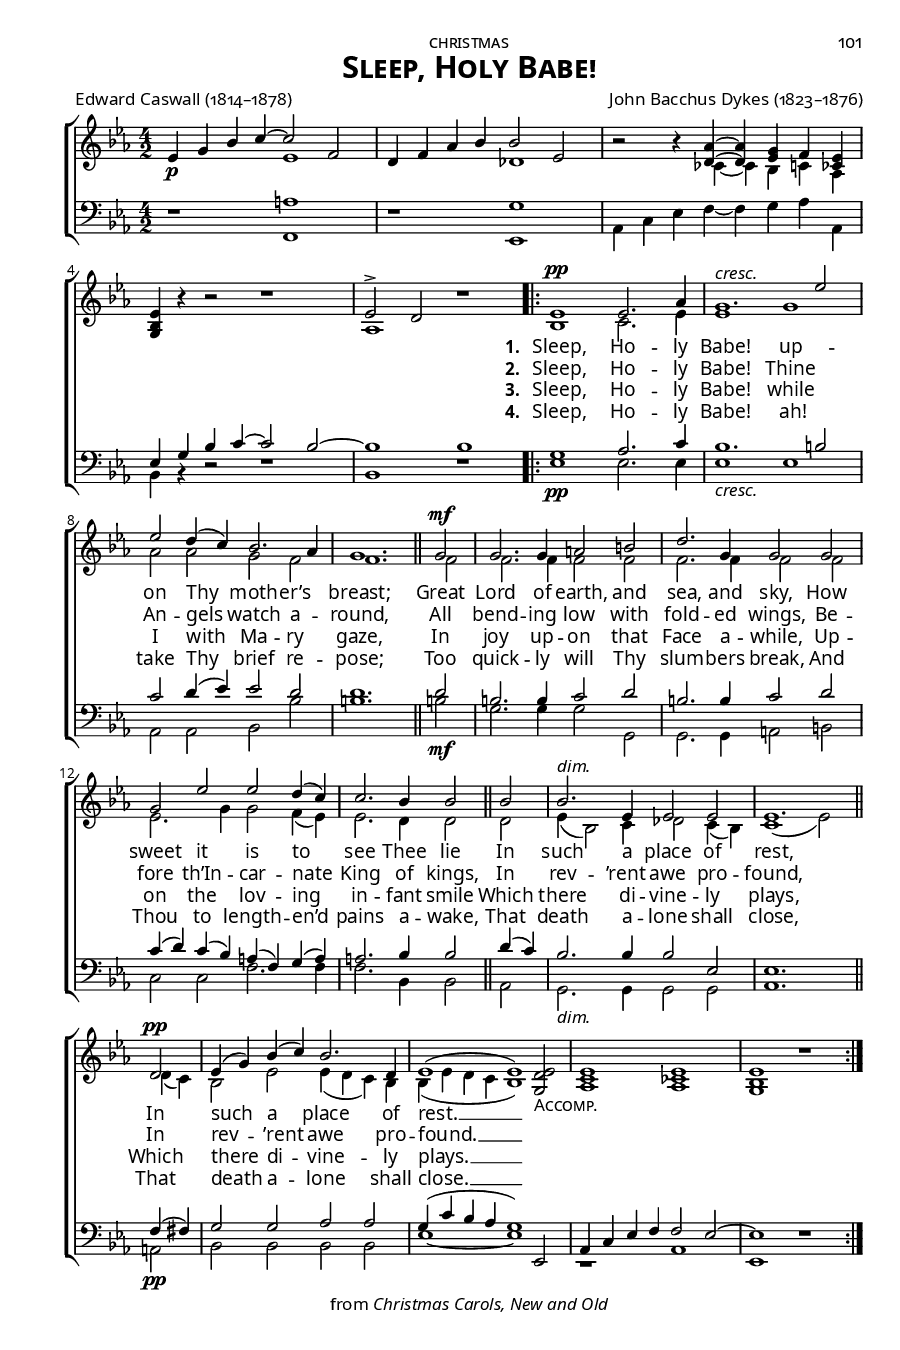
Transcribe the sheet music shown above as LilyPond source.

\version "2.14.2"
\include "util.ly"
\header {
  title = \markup{\override #'(font-name . "Garamond Premier Pro Semibold"){ \abs-fontsize #15 \smallCapsOldStyle"Sleep, Holy Babe!"}}
  poet = \markup\oldStyleNum"Edward Caswall (1814–1878)"
  composer = \markup\oldStyleNum"John Bacchus Dykes (1823–1876)"
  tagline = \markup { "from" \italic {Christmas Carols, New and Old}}
}
\paper {
  %print-all-headers = ##f
  paper-height = 9\in
  paper-width = 6\in
  indent = 0\in
  %system-system-spacing = #'((basic-distance . 10) (padding . 0))
  system-system-spacing =
    #'((basic-distance . 0)
       (minimum-distance . 0)
       (padding . -20)
       (stretchability . 100))
  ragged-last-bottom = ##f
  ragged-bottom = ##f
  two-sided = ##t
  inner-margin = 0.5\in
  outer-margin = 0.25\in
  top-margin = 0.25\in
  bottom-margin = 0.25\in
  first-page-number = #101
  print-first-page-number = ##t
  headerLine = \markup{\override #'(font-name . "Garamond Premier Pro") \smallCapsOldStyle"christmas"}
  oddHeaderMarkup = \markup\fill-line{
     \override #'(font-name . "Garamond Premier Pro")\abs-fontsize #8.5
     \combine 
        \fill-line{"" \on-the-fly #print-page-number-check-first
        \oldStylePageNum""
        }
        \fill-line{\headerLine}
  }
  evenHeaderMarkup = \markup {
     \override #'(font-name . "Garamond Premier Pro")\abs-fontsize #8.5
     \combine
        \on-the-fly #print-page-number-check-first
        \oldStylePageNum""
        \fill-line{\headerLine}
  }
}
#(set-global-staff-size 15) \paper{ #(define fonts (make-pango-font-tree "GoudyOlSt BT" "Garamond Premier Pro" "Garamond Premier Pro" (/ 15 20))) }
global = {
  \key ees \major
  \time 4/2
  \override DynamicLineSpanner #'staff-padding = #0.0
  \override DynamicLineSpanner #'Y-extent = #'(-1 . 1)
}

sopMusic = \relative c' {
%Introduction
  ees4_\p g bes c~c2 f, |
  d4 f aes bes bes2 ees, |
  bes'2\rest bes4\rest <aes d,>~ q <g ees> f <ees ces> |
  <ees bes g> bes'\rest bes2\rest bes1\rest |
  ees,2-> d2 bes'1\rest \bar "|:" 
%
  ees,1^\pp ees2. aes4 |
  g1.^\markup\italic"cresc." ees'2 |
  ees d4( c) bes2. aes4 |
  g1. \bar "||" 
  
  g2^\mf |
  g2. g4 a2 b |
  d2. g,4 g2 g |
  g ees' ees d4( c) |
  c2. bes4 bes2 \bar "||" 
  
  bes2 |
  bes2.^\markup\italic"dim." ees,4 ees2 ees |
  ees1. \bar "||"
  d2^\pp |
  ees4( g) bes( c) bes2. d,4 |
  << { ees1( ees) }
     { s1. <ees d g,>2_\markup\smallCapsOldStyle"Accomp." }
  >> |
  <ees c aes>1 <ees ces aes> |
  <ees bes g>1 bes'1\rest \bar ":|"
}
sopWords = \lyricmode {
  
}

altoMusic = \relative c' {
%Introduction
  s1 ees |
  s1 des |
  s2. ces4~ ces bes c aes |
  s1*2 |
  aes1 s1 \bar "|:"
%
  bes1 c2. ees4 |
  ees1 g |
  aes2 aes g f |
  f1. |
  
  f2 f2. f4 f2 f |
  f2. f4 f2 f |
  ees2. g4 g2 f4( ees) |
  ees2. d4 d2 |
  
  d2 |
  ees4( bes2) c4 des2 c4( bes) |
  c1( ees2) |
  d4( c) |
  bes2 ees ees4( d c) bes |
  bes4( ees d c bes1) |
}
altoWords = \lyricmode {
  \dropLyricsIX
  \repeat unfold 7 { \skip 1}
  \set stanza = #"1. "
  Sleep, Ho -- ly Babe!
  up --
  \set associatedVoice = "tenors"
  on Thy moth -- er’s breast;
  
  \set associatedVoice = "sopranos"
  Great Lord of earth, and sea, and sky, How sweet it is to see Thee lie
  In such a place of rest,
  In such a place of rest. __ 
}
altoWordsII = \lyricmode {
  \dropLyricsIX
%\markup\italic
  \repeat unfold 7 { \skip 1}
  \set stanza = #"2. "
  Sleep, Ho -- ly Babe!
  Thine 
  \set associatedVoice = "tenors"
  An -- gels watch a -- round,
  
  \set associatedVoice = "sopranos"
  All bend -- ing low with fold -- ed wings, Be -- fore th’In -- car -- nate King of kings,
  In rev -- ’rent awe pro -- found,
  In rev -- ’rent awe pro -- found. __
}
altoWordsIII = \lyricmode {
  \dropLyricsIX
  \repeat unfold 7 { \skip 1}
  \set stanza = #"3. "
  Sleep, Ho -- ly Babe!
  while 
  \set associatedVoice = "tenors"
  I with Ma -- ry gaze,
  
  \set associatedVoice = "sopranos"
  In joy up -- on that Face a -- while, Up -- on the lov -- ing in -- fant smile
  Which there di -- vine -- ly plays,
  Which there di -- vine -- ly plays. __
}
altoWordsIV = \lyricmode {
  \dropLyricsIX
  \repeat unfold 7 { \skip 1}
  \set stanza = #"4. "
  Sleep, Ho -- ly Babe!
  ah! 
  \set associatedVoice = "tenors"
  take Thy brief re -- pose;
  
  \set associatedVoice = "sopranos"
  Too quick -- ly will Thy slum -- bers break,
  And Thou to length -- en’d pains a -- wake,
  That death a -- lone shall close,
  That death a -- lone shall close. __
}
altoWordsV = \lyricmode {
}
altoWordsVI = \lyricmode {
}
tenorMusic = \relative c' {
%Introduction
  s1 a |
  s1 g |
  s1*2 |
  ees4 g bes c~ c2 bes~ |
  bes1 bes \bar "|:"
%
  g1_\pp aes2. c4 |
  bes1._\markup\italic"cresc." b2 |
  c2 d4( ees) ees2 d |
  d1. |
  
  d2_\mf |
  b2. b4 c2 d |
  b2. b4 c2 d |
  c4( d) c( bes) a( f) g( a) |
  a2. bes4 bes2 |
  
  d4( c) |
  bes2._\markup\italic"dim." bes4 bes2 ees, |
  ees1. |
  f4(_\pp fis) |
  g2 g aes aes |
  << { g4( c bes aes g1) }
     { s1. ees,2 }
  >> |
  aes4 c ees f f2 ees2~ |
  ees1 s1 \bar ":|"
}
tenorWords = \lyricmode {

}

bassMusic = \relative c {
%Introduction
  d1\rest f, |
  d'\rest ees, |
  aes4 c ees f~ f g aes aes, |
  bes bes\rest d2\rest d1\rest |
  bes1 d\rest \bar "|:"
%
  ees1 ees2. ees4 |
  ees1 ees |
  aes,2 aes bes bes' |
  b1. |
  
  b!2 |
  g2. g4 g2 g, |
  g2. g4 a2 b |
  c c f2. f4 |
  f2. bes,4 bes2 |
  
  aes2 |
  g2. g4 g2 g2 |
  aes1. |
  a2 |
  bes bes bes bes |
  ees1~ ees |
  c,1\rest aes' |
  ees d'\rest \bar ":|"
}
bassWords = \lyricmode {

}

pianoRH = \relative c' {
  
}
pianoLH = \relative c' {
  
}

\score {
  <<
   \new ChoirStaff <<
%    \new Lyrics = sopranos \with { \override VerticalAxisGroup #'nonstaff-relatedstaff-spacing = #'((basic-distance . 1)) }
    \new Staff = women <<
      \new Voice = "sopranos" { \voiceOne << \global \sopMusic >> }
      \new Voice = "altos" { \voiceTwo << \global \altoMusic >> }
    >>
   \new Staff = men <<
      \clef bass
      \new Voice = "tenors" { \voiceOne << \global \tenorMusic >> }
      \new Voice = "basses" { \voiceTwo << \global \bassMusic >> }
    >>
    \new Lyrics \with { alignAboveContext = #"women" \override VerticalAxisGroup #'nonstaff-relatedstaff-spacing = #'((basic-distance . 1))} \lyricsto "sopranos" \sopWords
    \new Lyrics = "altosVI"  \with { alignBelowContext = #"women" } \lyricsto "altos" \altoWordsVI
    \new Lyrics = "altosV"  \with { alignBelowContext = #"women" } \lyricsto "altos" \altoWordsV
    \new Lyrics = "altosIV"  \with { alignBelowContext = #"women" } \lyricsto "altos" \altoWordsIV
    \new Lyrics = "altosIII"  \with { alignBelowContext = #"women" } \lyricsto "altos" \altoWordsIII
    \new Lyrics = "altosII"  \with { alignBelowContext = #"women" } \lyricsto "altos" \altoWordsII
    \new Lyrics = "altos"  \with { alignBelowContext = #"women" \override VerticalAxisGroup #'nonstaff-relatedstaff-spacing = #'((padding . -0.5)) } \lyricsto "altos" \altoWords
    \new Lyrics \with { alignAboveContext = #"men" \override VerticalAxisGroup #'nonstaff-relatedstaff-spacing = #'((basic-distance . 1)) } \lyricsto "tenors" \tenorWords
    \new Lyrics \with { alignBelowContext = #"men" \override VerticalAxisGroup #'nonstaff-relatedstaff-spacing = #'((basic-distance . 1)) } \lyricsto "basses" \bassWords
  >>
%    \new PianoStaff << \new Staff { \new Voice { \pianoRH } } \new Staff { \clef "bass" \pianoLH } >>
  >>
  \layout {
    \context {
      \Score
      \override SpacingSpanner #'base-shortest-duration = #(ly:make-moment 1 4)
      \override SpacingSpanner #'common-shortest-duration = #(ly:make-moment 1 4)
    }
    \context {
      % a little smaller so lyrics
      % can be closer to the staff
      \Staff
      \override VerticalAxisGroup #'minimum-Y-extent = #'(-3 . 3)
    }
    \context {
      \Lyrics
      \override LyricText #'X-offset = #center-on-word
    }
  }
  \midi {
    \tempo 4 = 90
    \set Staff.midiInstrument = "flute"
  
    \context {
      \Voice
      \remove "Dynamic_performer"
    }
  }
}
